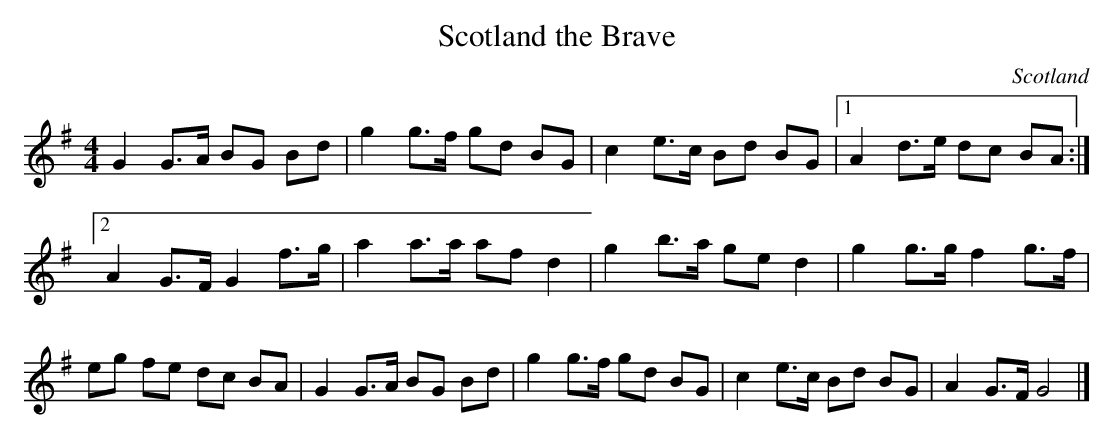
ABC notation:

X:1
T:Scotland the Brave
M:4/4
O:Scotland
K:G major
G2 G>A BG Bd | g2 g>f gd BG | c2 e>c Bd BG \
|1 A2d>e dc BA :|2 A2G>F G2f>g | \
a2 a>a af d2 | g2 b>a ge d2 | \
g2 g>g f2 g>f | eg fe dc BA |\
G2 G>A BG Bd | g2 g>f gd BG |\
c2 e>c Bd BG | A2 G>F G4 |]
